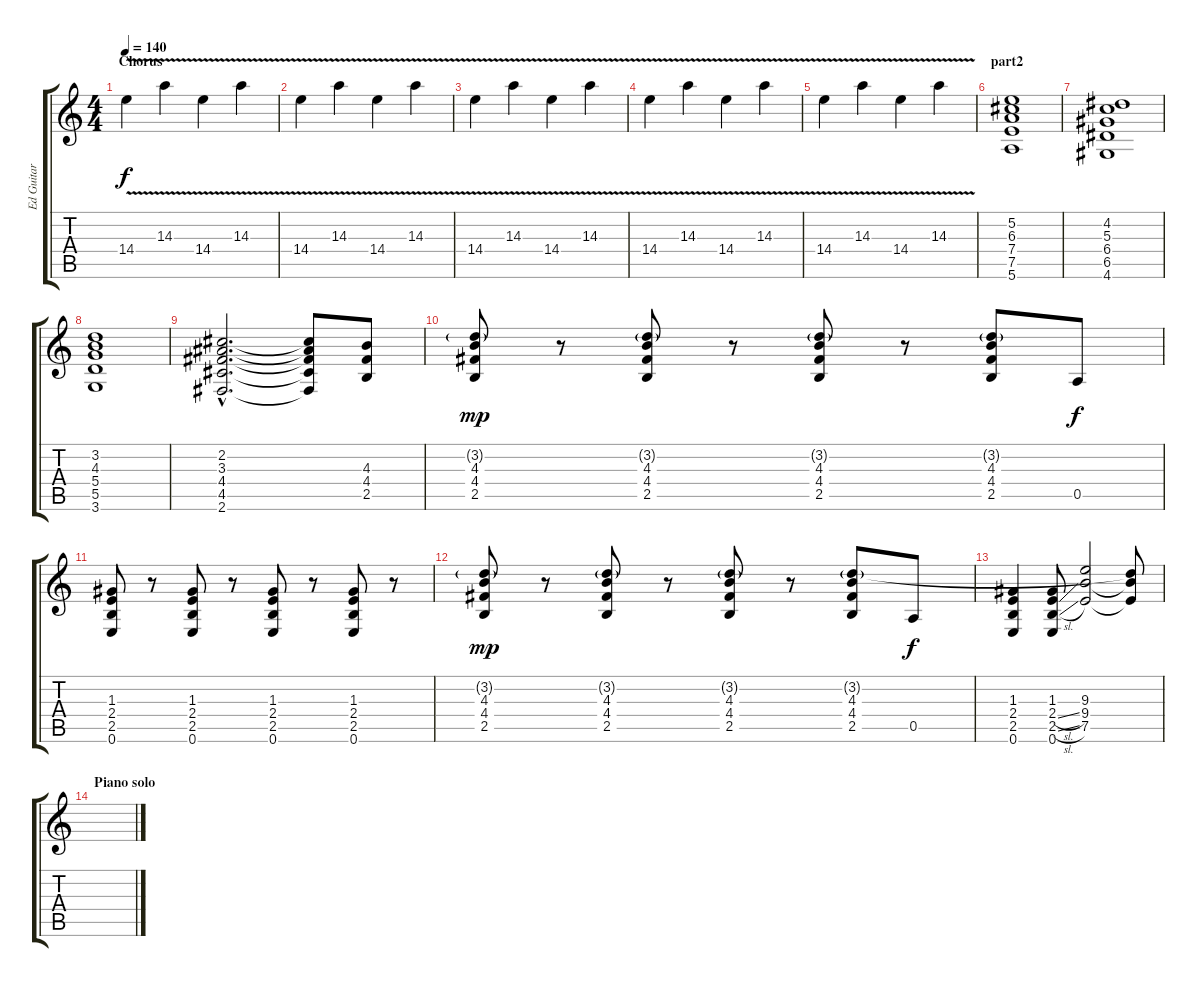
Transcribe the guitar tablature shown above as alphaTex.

\track ("Ed Guitar" "Ed Guitar") {instrument overdrivenguitar}
\staff {score tabs}
\tuning (E4 B3 G3 D3 A2 E2) {hide}
\ts (4 4)
\section ("" "Chorus")
\tempo 140
\clef g2
\ks c
14.4{v}.4{dy f} 14.3{v}.4 14.4{v}.4 14.3{v}.4 |
14.4{v}.4 14.3{v}.4 14.4{v}.4 14.3{v}.4 |
14.4{v}.4 14.3{v}.4 14.4{v}.4 14.3{v}.4 |
14.4{v}.4 14.3{v}.4 14.4{v}.4 14.3{v}.4 |
14.4{v}.4 14.3{v}.4 14.4{v}.4 14.3{v}.4 |
\section ("" "part2")
(5.2 6.3 7.4 7.5 5.6).1 |
(4.2 5.3 6.4 6.5 4.6).1 |
(3.2 4.3 5.4 5.5 3.6).1 |
(2.2{hac} 3.3{hac} 4.4{hac} 4.5{hac} 2.6{hac}).2{d} (2.2{t} 3.3{t} 4.4{t} 4.5{t} 2.6{t}).8 (4.3 4.4 2.5).8{instrument guitarfretnoise} |
(3.2{g} 4.3 4.4 2.5).8{dy mp instrument overdrivenguitar} r.8 (3.2{g} 4.3 4.4 2.5).8 r.8 (3.2{g} 4.3 4.4 2.5).8 r.8 (3.2{g} 4.3 4.4 2.5).8 0.5.8{dy f} |
(1.3 2.4 2.5 0.6).8 r.8 (1.3 2.4 2.5 0.6).8 r.8 (1.3 2.4 2.5 0.6).8 r.8 (1.3 2.4 2.5 0.6).8 r.8 |
(3.2{g} 4.3 4.4 2.5).8{dy mp} r.8 (3.2{g} 4.3 4.4 2.5).8 r.8 (3.2{g} 4.3 4.4 2.5).8 r.8 (3.2{g} 4.3 4.4 2.5).8 0.5.8{dy f} |
(1.3 2.4 2.5 0.6).4 (1.3 2.4{sl} 2.5{sl} 0.6).8 (9.3 9.4 7.5).2 (3.2{t} 9.4{t} 7.5{t}).8 |
\section ("" "Piano solo")
